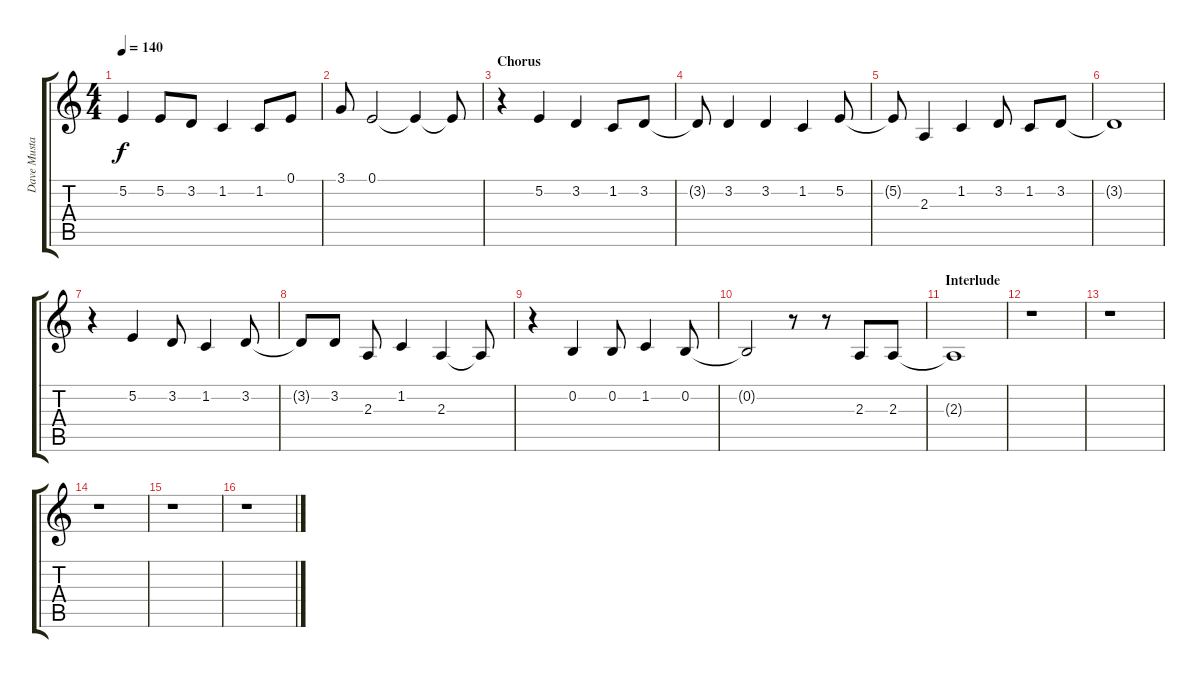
\track ("Dave Mustaine Voice" "Dave Musta") {instrument tangoaccordion}
\staff {score tabs}
\tuning (E4 B3 G3 D3 A2 E2) {hide}
\ts (4 4)
\tempo 140
\clef g2
\ks c
5.2{t}.4{dy f} 5.2.8 3.2.8 1.2.4 1.2.8 0.1.8 |
3.1.8 0.1.2 0.1{t}.4 0.1{t}.8 |
\section ("" "Chorus")
r.4 5.2.4 3.2.4 1.2.8 3.2.8 |
3.2{t}.8 3.2.4 3.2.4 1.2.4 5.2.8 |
5.2{t}.8 2.3.4 1.2.4 3.2.8 1.2.8 3.2.8 |
3.2{t}.1 |
r.4 5.2.4 3.2.8 1.2.4 3.2.8 |
3.2{t}.8 3.2.8 2.3.8 1.2.4 2.3.4 2.3{t}.8 |
r.4 0.2.4 0.2.8 1.2.4 0.2.8 |
0.2{t}.2 r.8 r.8 2.3.8 2.3.8 |
\section ("" "Interlude")
2.3{t}.1 |
r.1 |
r.1 |
r.1 |
r.1 |
r.1
